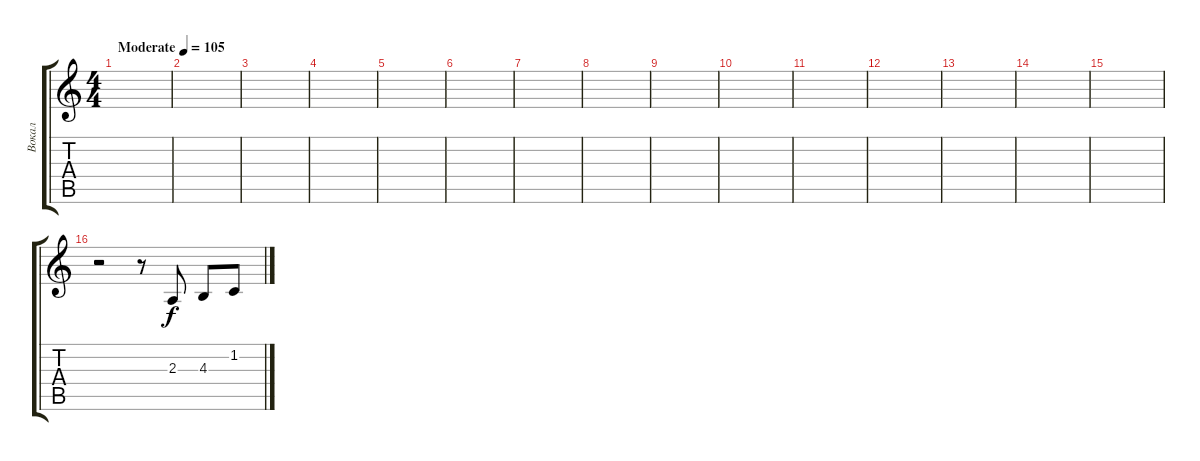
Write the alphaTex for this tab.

\track ("Вокал" "Вокал") {instrument clarinet}
\staff {score tabs}
\tuning (E4 B3 G3 D3 A2 E2) {hide}
\ts (4 4)
\tempo (105 "Moderate")
\clef g2
\ks c
|
|
|
|
|
|
|
|
|
|
|
|
|
|
|
r.2 r.8 2.3.8 4.3.8 1.2.8
